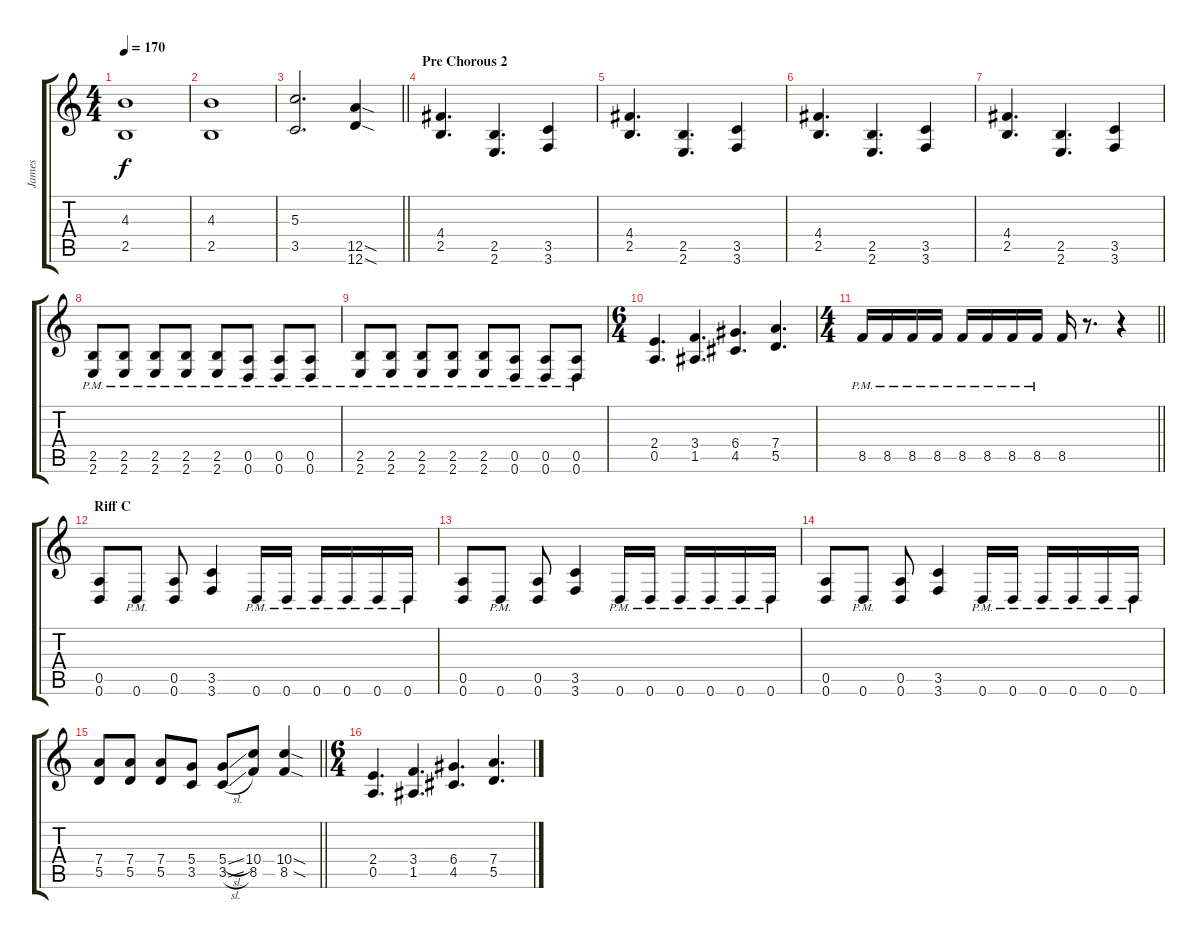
\track ("James" "James") {instrument distortionguitar}
\staff {score tabs}
\tuning (E4 B3 G3 D3 A2 D2) {hide}
\ts (4 4)
\tempo 170
\clef g2
\ks c
(4.3 2.5).1{dy f} |
(4.3 2.5).1 |
\barLineRight lightlight
(5.3 3.5).2{d} (12.5{sod} 12.6{sod}).4 |
\section ("" "Pre Chorous 2")
(4.4 2.5).4{d} (2.5 2.6).4{d} (3.5 3.6).4 |
(4.4 2.5).4{d} (2.5 2.6).4{d} (3.5 3.6).4 |
(4.4 2.5).4{d} (2.5 2.6).4{d} (3.5 3.6).4 |
(4.4 2.5).4{d} (2.5 2.6).4{d} (3.5 3.6).4 |
(2.5{pm} 2.6{pm}).8 (2.5{pm} 2.6{pm}).8 (2.5{pm} 2.6{pm}).8 (2.5{pm} 2.6{pm}).8 (2.5{pm} 2.6{pm}).8 (0.5{pm} 0.6{pm}).8 (0.5{pm} 0.6{pm}).8 (0.5{pm} 0.6{pm}).8 |
(2.5{pm} 2.6{pm}).8 (2.5{pm} 2.6{pm}).8 (2.5{pm} 2.6{pm}).8 (2.5{pm} 2.6{pm}).8 (2.5{pm} 2.6{pm}).8 (0.5{pm} 0.6{pm}).8 (0.5{pm} 0.6{pm}).8 (0.5{pm} 0.6{pm}).8 |
\ts (6 4)
(2.4 0.5).4{d} (3.4 1.5).4{d} (6.4 4.5).4{d} (7.4 5.5).4{d} |
\ts (4 4)
\barLineRight lightlight
8.5{pm}.16 8.5{pm}.16 8.5{pm}.16 8.5{pm}.16 8.5{pm}.16 8.5{pm}.16 8.5{pm}.16 8.5{pm}.16 8.5.16 r.8{d} r.4 |
\section ("" "Riff C")
(0.5 0.6).8 0.6{pm}.8 (0.5 0.6).8 (3.5 3.6).4 0.6{pm}.16 0.6{pm}.16 0.6{pm}.16 0.6{pm}.16 0.6{pm}.16 0.6{pm}.16 |
(0.5 0.6).8 0.6{pm}.8 (0.5 0.6).8 (3.5 3.6).4 0.6{pm}.16 0.6{pm}.16 0.6{pm}.16 0.6{pm}.16 0.6{pm}.16 0.6{pm}.16 |
(0.5 0.6).8 0.6{pm}.8 (0.5 0.6).8 (3.5 3.6).4 0.6{pm}.16 0.6{pm}.16 0.6{pm}.16 0.6{pm}.16 0.6{pm}.16 0.6{pm}.16 |
\barLineRight lightlight
(7.4 5.5).8 (7.4 5.5).8 (7.4 5.5).8 (5.4 3.5).8 (5.4{sl} 3.5{sl}).8 (10.4 8.5).8 (10.4{sod} 8.5{sod}).4 |
\ts (6 4)
(2.4 0.5).4{d} (3.4 1.5).4{d} (6.4 4.5).4{d} (7.4 5.5).4{d}
